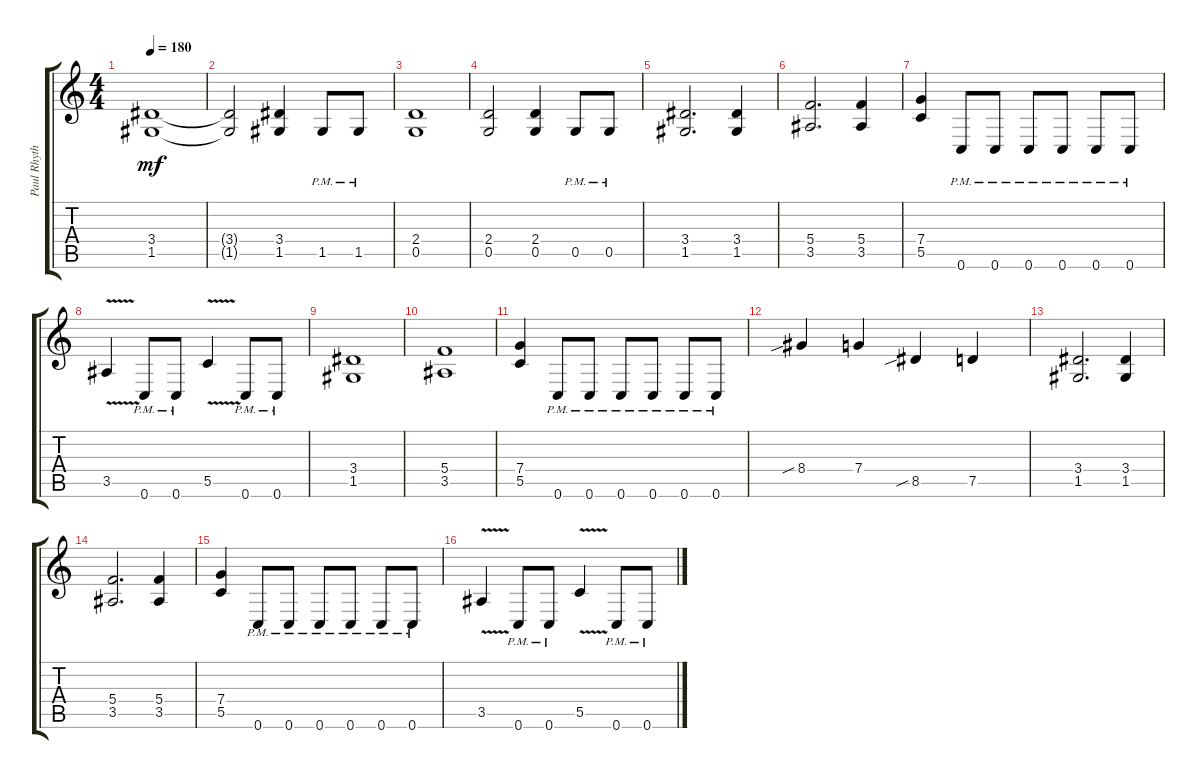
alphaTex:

\track ("Paul Rhythm" "Paul Rhyth") {instrument distortionguitar}
\staff {score tabs}
\tuning (D4 A3 F3 C3 G2 C2) {hide}
\ts (4 4)
\tempo 180
\clef g2
\ks c
(3.4 1.5).1{dy mf} |
(3.4{t} 1.5{t}).2 (3.4 1.5).4 1.5{pm}.8 1.5{pm}.8 |
(2.4 0.5).1 |
(2.4 0.5).2 (2.4 0.5).4 0.5{pm}.8 0.5{pm}.8 |
\section ("" "")
(3.4 1.5).2{d} (3.4 1.5).4 |
(5.4 3.5).2{d} (5.4 3.5).4 |
(7.4 5.5).4 0.6{pm}.8 0.6{pm}.8 0.6{pm}.8 0.6{pm}.8 0.6{pm}.8 0.6{pm}.8 |
3.5{v}.4 0.6{pm}.8 0.6{pm}.8 5.5{v}.4 0.6{pm}.8 0.6{pm}.8 |
(3.4 1.5).1 |
(5.4 3.5).1 |
(7.4 5.5).4 0.6{pm}.8 0.6{pm}.8 0.6{pm}.8 0.6{pm}.8 0.6{pm}.8 0.6{pm}.8 |
8.4{sib}.4 7.4.4 8.5{sib}.4 7.5.4 |
(3.4 1.5).2{d} (3.4 1.5).4 |
(5.4 3.5).2{d} (5.4 3.5).4 |
(7.4 5.5).4 0.6{pm}.8 0.6{pm}.8 0.6{pm}.8 0.6{pm}.8 0.6{pm}.8 0.6{pm}.8 |
3.5{v}.4 0.6{pm}.8 0.6{pm}.8 5.5{v}.4 0.6{pm}.8 0.6{pm}.8
